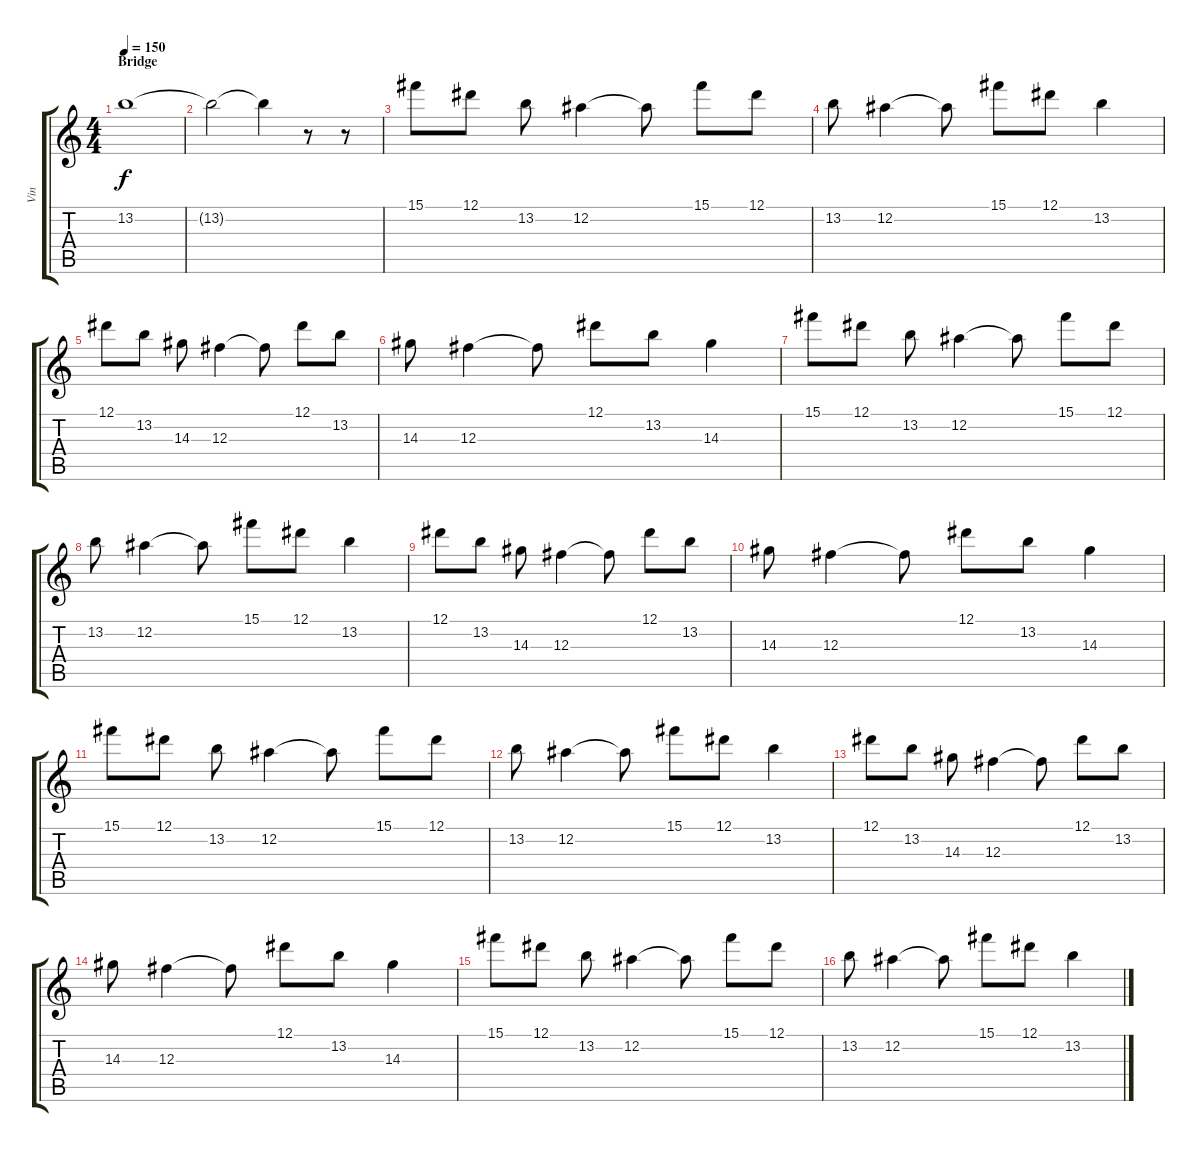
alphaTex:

\track ("Vin" "Vin") {instrument distortionguitar}
\staff {score tabs}
\tuning (Eb4 Bb3 Gb3 Db3 Ab2 Eb2) {hide}
\ts (4 4)
\section ("" "Bridge")
\tempo 150
\clef g2
\ks c
13.2.1{dy f} |
13.2{t}.2 13.2{t}.4 r.8 r.8 |
15.1.8{instrument distortionguitar} 12.1.8 13.2.8 12.2.4 12.2{t}.8 15.1.8 12.1.8 |
13.2.8 12.2.4 12.2{t}.8 15.1.8 12.1.8 13.2.4 |
12.1.8 13.2.8 14.3.8 12.3.4 12.3{t}.8 12.1.8 13.2.8 |
14.3.8 12.3.4 12.3{t}.8 12.1.8 13.2.8 14.3.4 |
15.1.8 12.1.8 13.2.8 12.2.4 12.2{t}.8 15.1.8 12.1.8 |
13.2.8 12.2.4 12.2{t}.8 15.1.8 12.1.8 13.2.4 |
12.1.8 13.2.8 14.3.8 12.3.4 12.3{t}.8 12.1.8 13.2.8 |
14.3.8 12.3.4 12.3{t}.8 12.1.8 13.2.8 14.3.4 |
15.1.8 12.1.8 13.2.8 12.2.4 12.2{t}.8 15.1.8 12.1.8 |
13.2.8 12.2.4 12.2{t}.8 15.1.8 12.1.8 13.2.4 |
12.1.8 13.2.8 14.3.8 12.3.4 12.3{t}.8 12.1.8 13.2.8 |
14.3.8 12.3.4 12.3{t}.8 12.1.8 13.2.8 14.3.4 |
15.1.8 12.1.8 13.2.8 12.2.4 12.2{t}.8 15.1.8 12.1.8 |
13.2.8 12.2.4 12.2{t}.8 15.1.8 12.1.8 13.2.4
